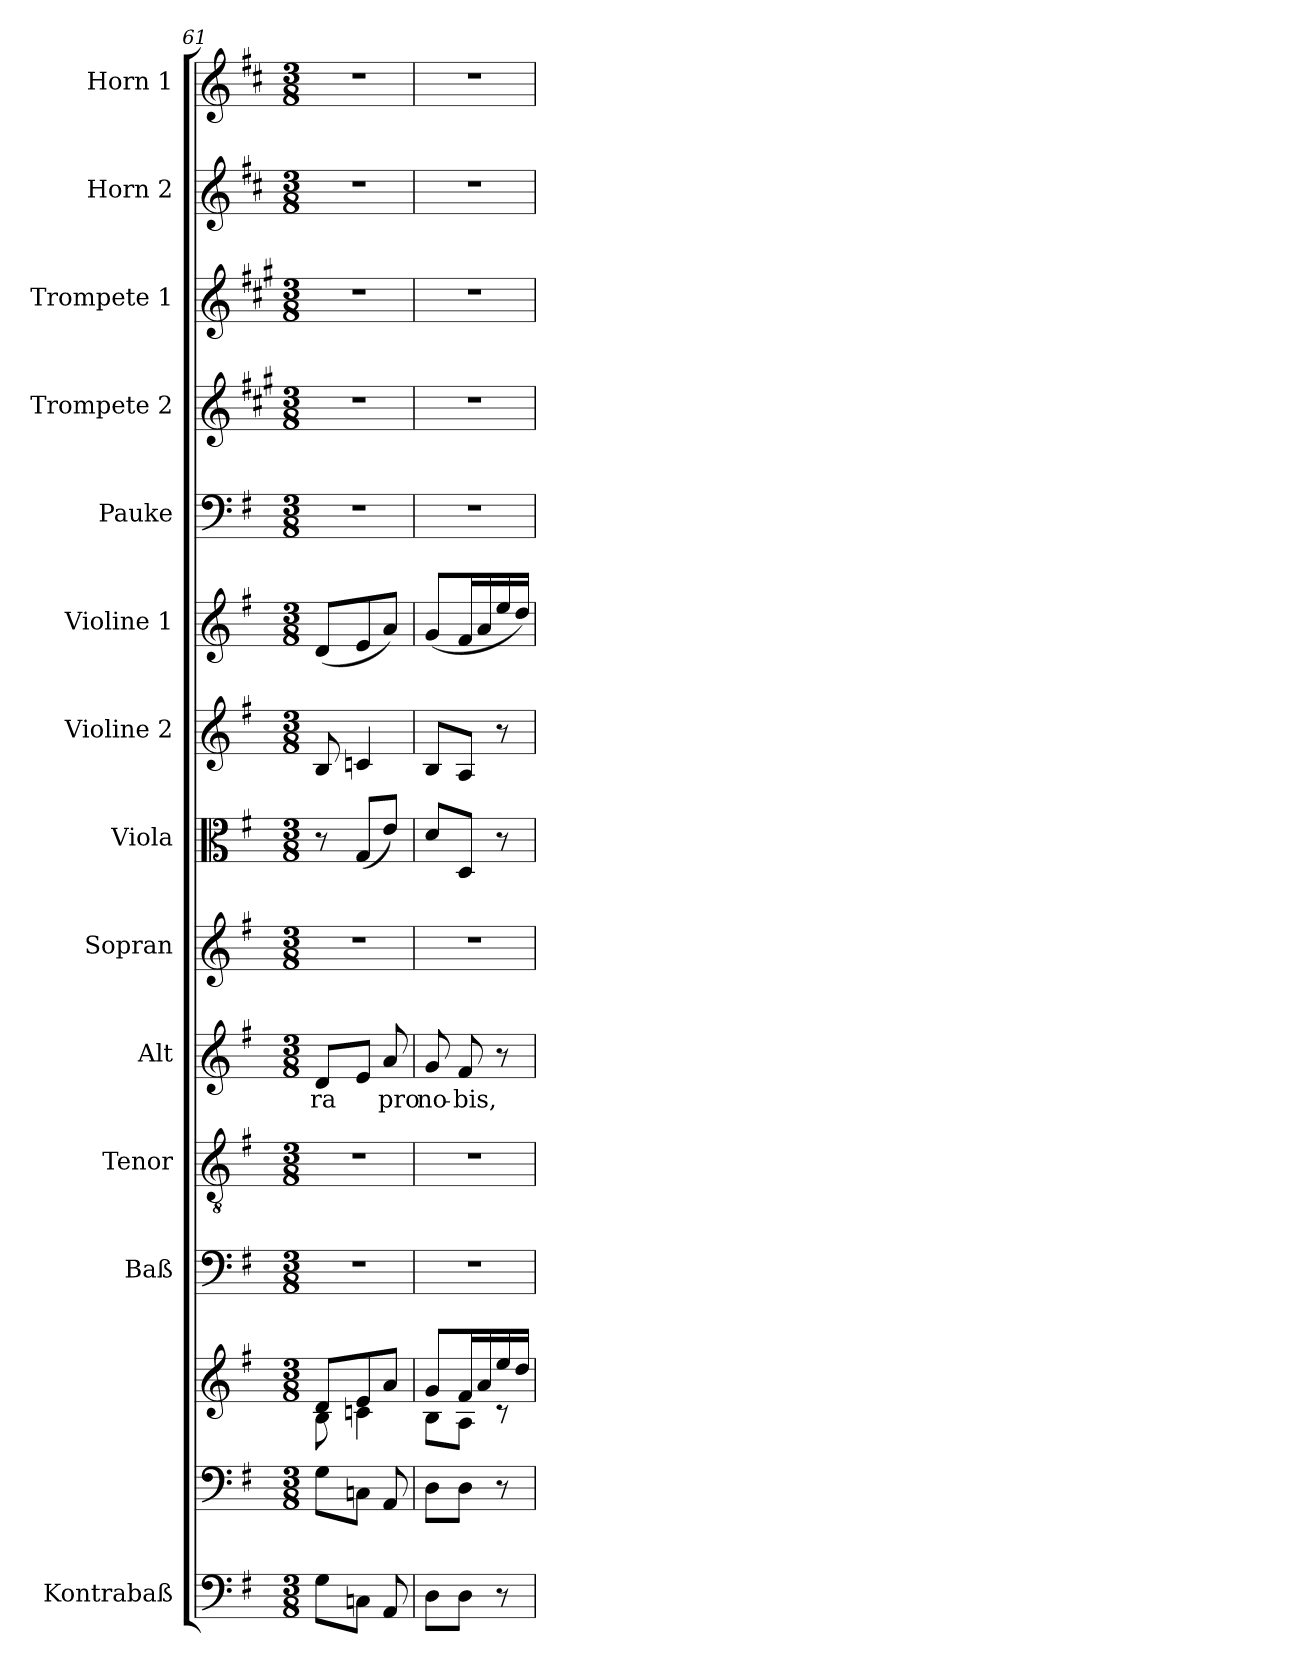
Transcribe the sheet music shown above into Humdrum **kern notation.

**kern	**kern	**kern	**kern	**kern	**kern	**text	**kern	**kern	**kern	**kern	**kern	**kern	**kern	**kern	**kern
*part14	*part13	*part13	*part12	*part11	*part10	*part10	*part9	*part8	*part7	*part6	*part5	*part4	*part3	*part2	*part1
*staff15	*staff14	*staff13	*staff12	*staff11	*staff10	*staff10	*staff9	*staff8	*staff7	*staff6	*staff5	*staff4	*staff3	*staff2	*staff1
*I"Kontrabaß	*	*	*I"Baß	*I"Tenor	*I"Alt	*	*I"Sopran	*I"Viola	*I"Violine 2	*I"Violine 1	*I"Pauke	*I"Trompete 2	*I"Trompete 1	*I"Horn 2	*I"Horn 1
*I'Kb.	*	*	*	*	*	*	*	*I'Vla.	*I'Vl. 2	*I'Vl. 1	*	*I'Tr. 2	*I'Tr. 1	*I'Hr. 2	*I'Hr. 1
*clefF4	*clefF4	*clefG2	*clefF4	*clefGv2	*clefG2	*	*clefG2	*clefC3	*clefG2	*clefG2	*clefF4	*clefG2	*clefG2	*clefG2	*clefG2
*ITrd7c12	*	*	*	*	*	*	*	*	*	*	*	*ITrd1c2	*ITrd1c2	*ITrd4c7	*ITrd4c7
*k[f#]	*k[f#]	*k[f#]	*k[f#]	*k[f#]	*k[f#]	*	*k[f#]	*k[f#]	*k[f#]	*k[f#]	*k[f#]	*k[f#]	*k[f#]	*k[f#]	*k[f#]
*G:	*G:	*G:	*G:	*G:	*G:	*	*G:	*G:	*G:	*G:	*G:	*G:	*G:	*G:	*G:
*M3/8	*M3/8	*M3/8	*M3/8	*M3/8	*M3/8	*	*M3/8	*M3/8	*M3/8	*M3/8	*M3/8	*M3/8	*M3/8	*M3/8	*M3/8
=61	=61	=61	=61	=61	=61	=61	=61	=61	=61	=61	=61	=61	=61	=61	=61
*	*	*^	*	*	*	*	*	*	*	*	*	*	*	*	*
!	!	!	!	!	!	!	!LO:LY:b	!	!	!	!	!	!	!	!	!
8GG\L	8G\L	8d/L	8B\	4.r	4.r	8d/L	-ra	4.r	8r	8B/	(<8d/L	4.r	4.r	4.r	4.r	4.r
8CCn\J	8Cn\J	8e/	4cn\	.	.	8e/J	.	.	(<8G/L	4cn/	8e/	.	.	.	.	.
!	!	!	!	!	!	!	!LO:LY:b	!	!	!	!	!	!	!	!	!
8AAA/	8AA/	8a/J	.	.	.	8a/	pro	.	8e/J)	.	8a/J)	.	.	.	.	.
!!LO:PB:g=z
=62	=62	=62	=62	=62	=62	=62	=62	=62	=62	=62	=62	=62	=62	=62	=62	=62
!	!	!	!	!	!	!	!LO:LY:b	!	!	!	!	!	!	!	!	!
8DD\L	8D\L	8g/L	8B\L	4.r	4.r	8g/	no-	4.r	8d/L	8B/L	(<8g/L	4.r	4.r	4.r	4.r	4.r
!	!	!	!	!	!	!	!LO:LY:b	!	!	!	!	!	!	!	!	!
8DD\J	8D\J	16f#/L	8A\J	.	.	8f#/	-bis,	.	8D/J	8A/J	16f#/L	.	.	.	.	.
.	.	16a/	.	.	.	.	.	.	.	.	16a/	.	.	.	.	.
8r	8r	16ee/	8rc	.	.	8r	.	.	8r	8r	16ee/	.	.	.	.	.
.	.	16dd/JJ	.	.	.	.	.	.	.	.	16dd/JJ)	.	.	.	.	.
*	*	*v	*v	*	*	*	*	*	*	*	*	*	*	*	*	*
=	=	=	=	=	=	=	=	=	=	=	=	=	=	=	=
*-	*-	*-	*-	*-	*-	*-	*-	*-	*-	*-	*-	*-	*-	*-	*-
